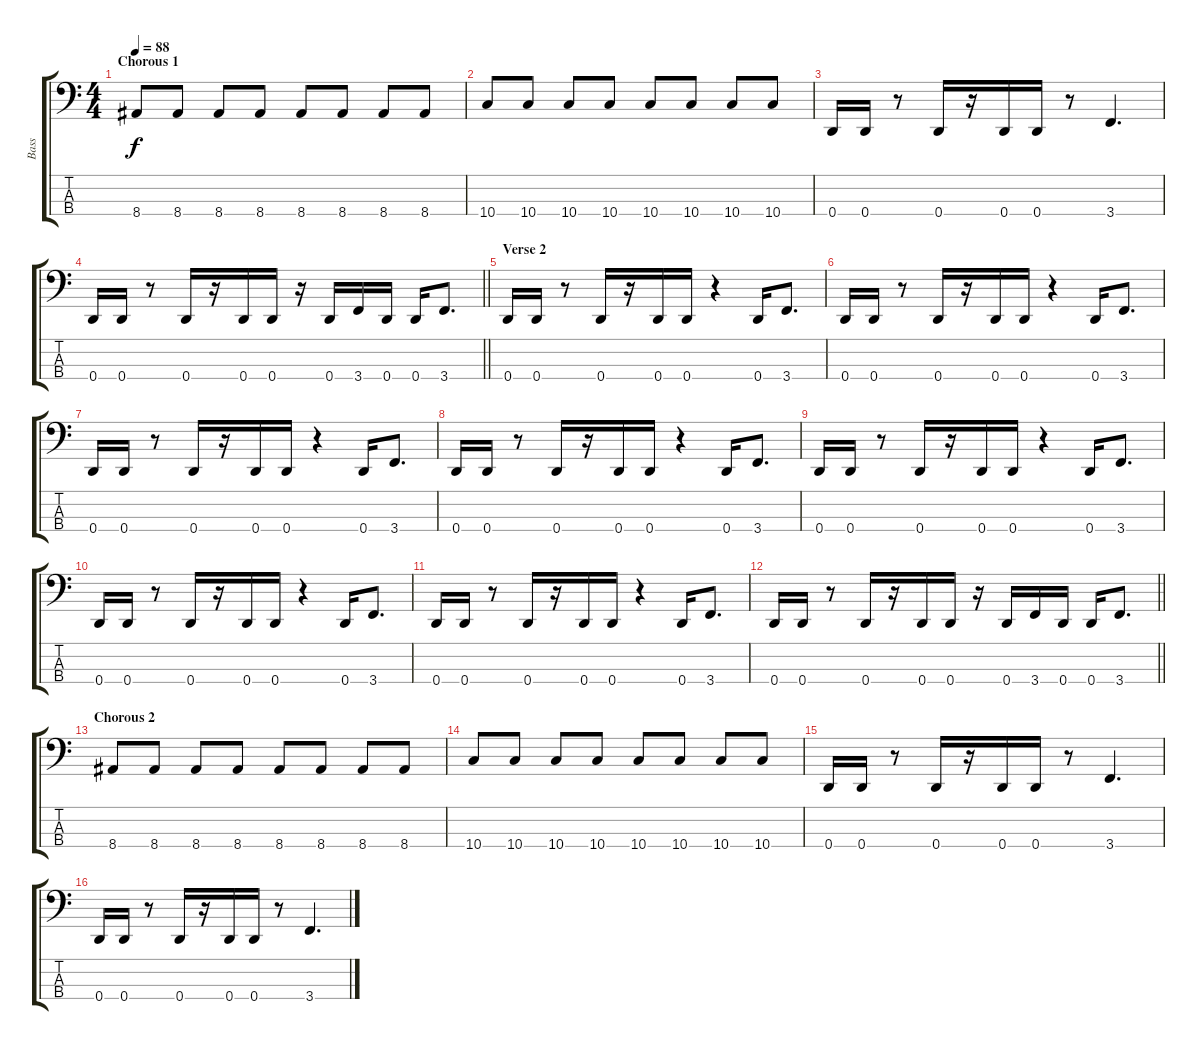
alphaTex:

\track ("Bass" "Bass") {instrument electricbassfinger}
\staff {score tabs}
\tuning (G2 D2 A1 D1) {hide}
\ts (4 4)
\section ("" "Chorous 1")
\tempo 88
\clef f4
\ks c
8.4.8{dy f} 8.4.8 8.4.8 8.4.8 8.4.8 8.4.8 8.4.8 8.4.8 |
10.4.8 10.4.8 10.4.8 10.4.8 10.4.8 10.4.8 10.4.8 10.4.8 |
0.4.16 0.4.16 r.8 0.4.16 r.16 0.4.16 0.4.16 r.8 3.4.4{d} |
\barLineRight lightlight
0.4.16 0.4.16 r.8 0.4.16 r.16 0.4.16 0.4.16 r.16 0.4.16 3.4.16 0.4.16 0.4.16 3.4.8{d} |
\section ("" "Verse 2")
0.4.16 0.4.16 r.8 0.4.16 r.16 0.4.16 0.4.16 r.4 0.4.16 3.4.8{d} |
0.4.16 0.4.16 r.8 0.4.16 r.16 0.4.16 0.4.16 r.4 0.4.16 3.4.8{d} |
0.4.16 0.4.16 r.8 0.4.16 r.16 0.4.16 0.4.16 r.4 0.4.16 3.4.8{d} |
0.4.16 0.4.16 r.8 0.4.16 r.16 0.4.16 0.4.16 r.4 0.4.16 3.4.8{d} |
0.4.16 0.4.16 r.8 0.4.16 r.16 0.4.16 0.4.16 r.4 0.4.16 3.4.8{d} |
0.4.16 0.4.16 r.8 0.4.16 r.16 0.4.16 0.4.16 r.4 0.4.16 3.4.8{d} |
0.4.16 0.4.16 r.8 0.4.16 r.16 0.4.16 0.4.16 r.4 0.4.16 3.4.8{d} |
\barLineRight lightlight
0.4.16 0.4.16 r.8 0.4.16 r.16 0.4.16 0.4.16 r.16 0.4.16 3.4.16 0.4.16 0.4.16 3.4.8{d} |
\section ("" "Chorous 2")
8.4.8 8.4.8 8.4.8 8.4.8 8.4.8 8.4.8 8.4.8 8.4.8 |
10.4.8 10.4.8 10.4.8 10.4.8 10.4.8 10.4.8 10.4.8 10.4.8 |
0.4.16 0.4.16 r.8 0.4.16 r.16 0.4.16 0.4.16 r.8 3.4.4{d} |
0.4.16 0.4.16 r.8 0.4.16 r.16 0.4.16 0.4.16 r.8 3.4.4{d}
